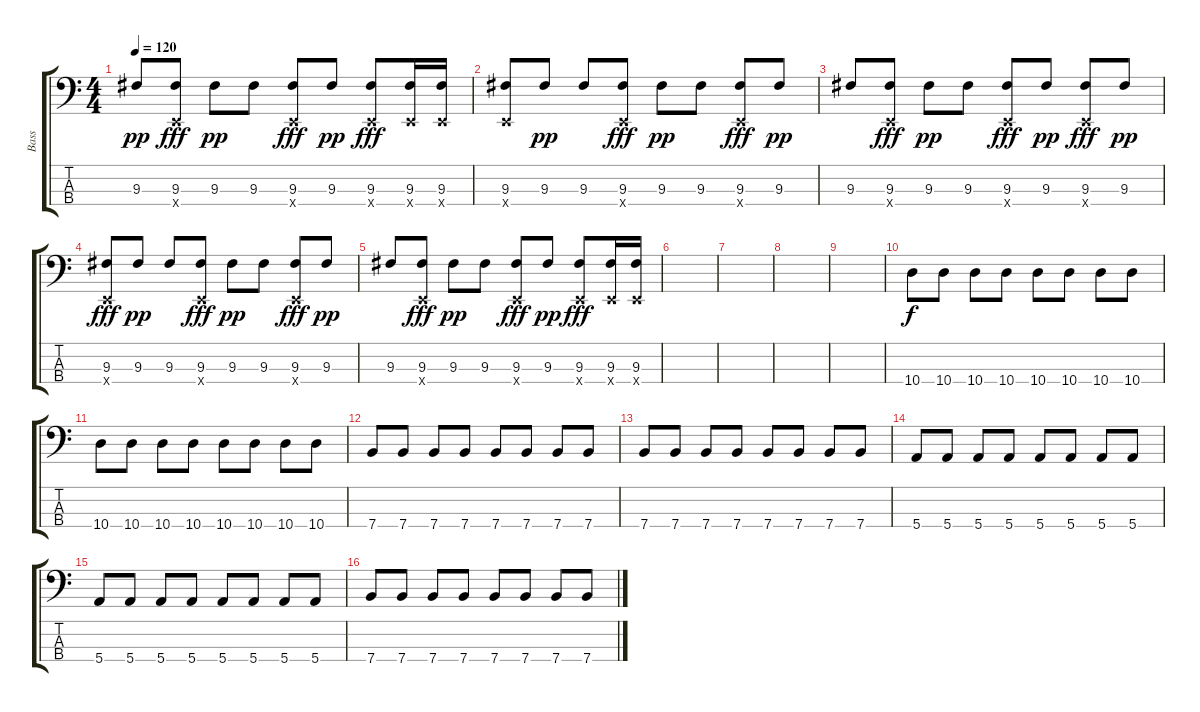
\track ("Bass" "Bass") {instrument synthbass2}
\staff {score tabs}
\tuning (G2 D2 A1 E1) {hide}
\ts (4 4)
\tempo 120
\clef f4
\ks c
9.3.8{dy pp} (9.3 0.4{x}).8{dy fff} 9.3.8{dy pp} 9.3.8 (9.3 0.4{x}).8{dy fff} 9.3.8{dy pp} (9.3 0.4{x}).8{dy fff} (9.3 0.4{x}).16 (9.3 0.4{x}).16 |
(9.3 0.4{x}).8 9.3.8{dy pp} 9.3.8 (9.3 0.4{x}).8{dy fff} 9.3.8{dy pp} 9.3.8 (9.3 0.4{x}).8{dy fff} 9.3.8{dy pp} |
9.3.8 (9.3 0.4{x}).8{dy fff} 9.3.8{dy pp} 9.3.8 (9.3 0.4{x}).8{dy fff} 9.3.8{dy pp} (9.3 0.4{x}).8{dy fff} 9.3.8{dy pp} |
(9.3 0.4{x}).8{dy fff} 9.3.8{dy pp} 9.3.8 (9.3 0.4{x}).8{dy fff} 9.3.8{dy pp} 9.3.8 (9.3 0.4{x}).8{dy fff} 9.3.8{dy pp} |
9.3.8 (9.3 0.4{x}).8{dy fff} 9.3.8{dy pp} 9.3.8 (9.3 0.4{x}).8{dy fff} 9.3.8{dy pp} (9.3 0.4{x}).8{dy fff} (9.3 0.4{x}).16 (9.3 0.4{x}).16 |
|
|
|
|
10.4.8{dy f volume 6 instrument synthbass2} 10.4.8 10.4.8 10.4.8 10.4.8 10.4.8 10.4.8 10.4.8 |
10.4.8 10.4.8 10.4.8 10.4.8 10.4.8 10.4.8 10.4.8 10.4.8 |
7.4.8 7.4.8 7.4.8 7.4.8 7.4.8 7.4.8 7.4.8 7.4.8 |
7.4.8 7.4.8 7.4.8 7.4.8 7.4.8 7.4.8 7.4.8 7.4.8 |
5.4.8 5.4.8 5.4.8 5.4.8 5.4.8 5.4.8 5.4.8 5.4.8 |
5.4.8 5.4.8 5.4.8 5.4.8 5.4.8 5.4.8 5.4.8 5.4.8 |
7.4.8 7.4.8 7.4.8 7.4.8 7.4.8 7.4.8 7.4.8 7.4.8
